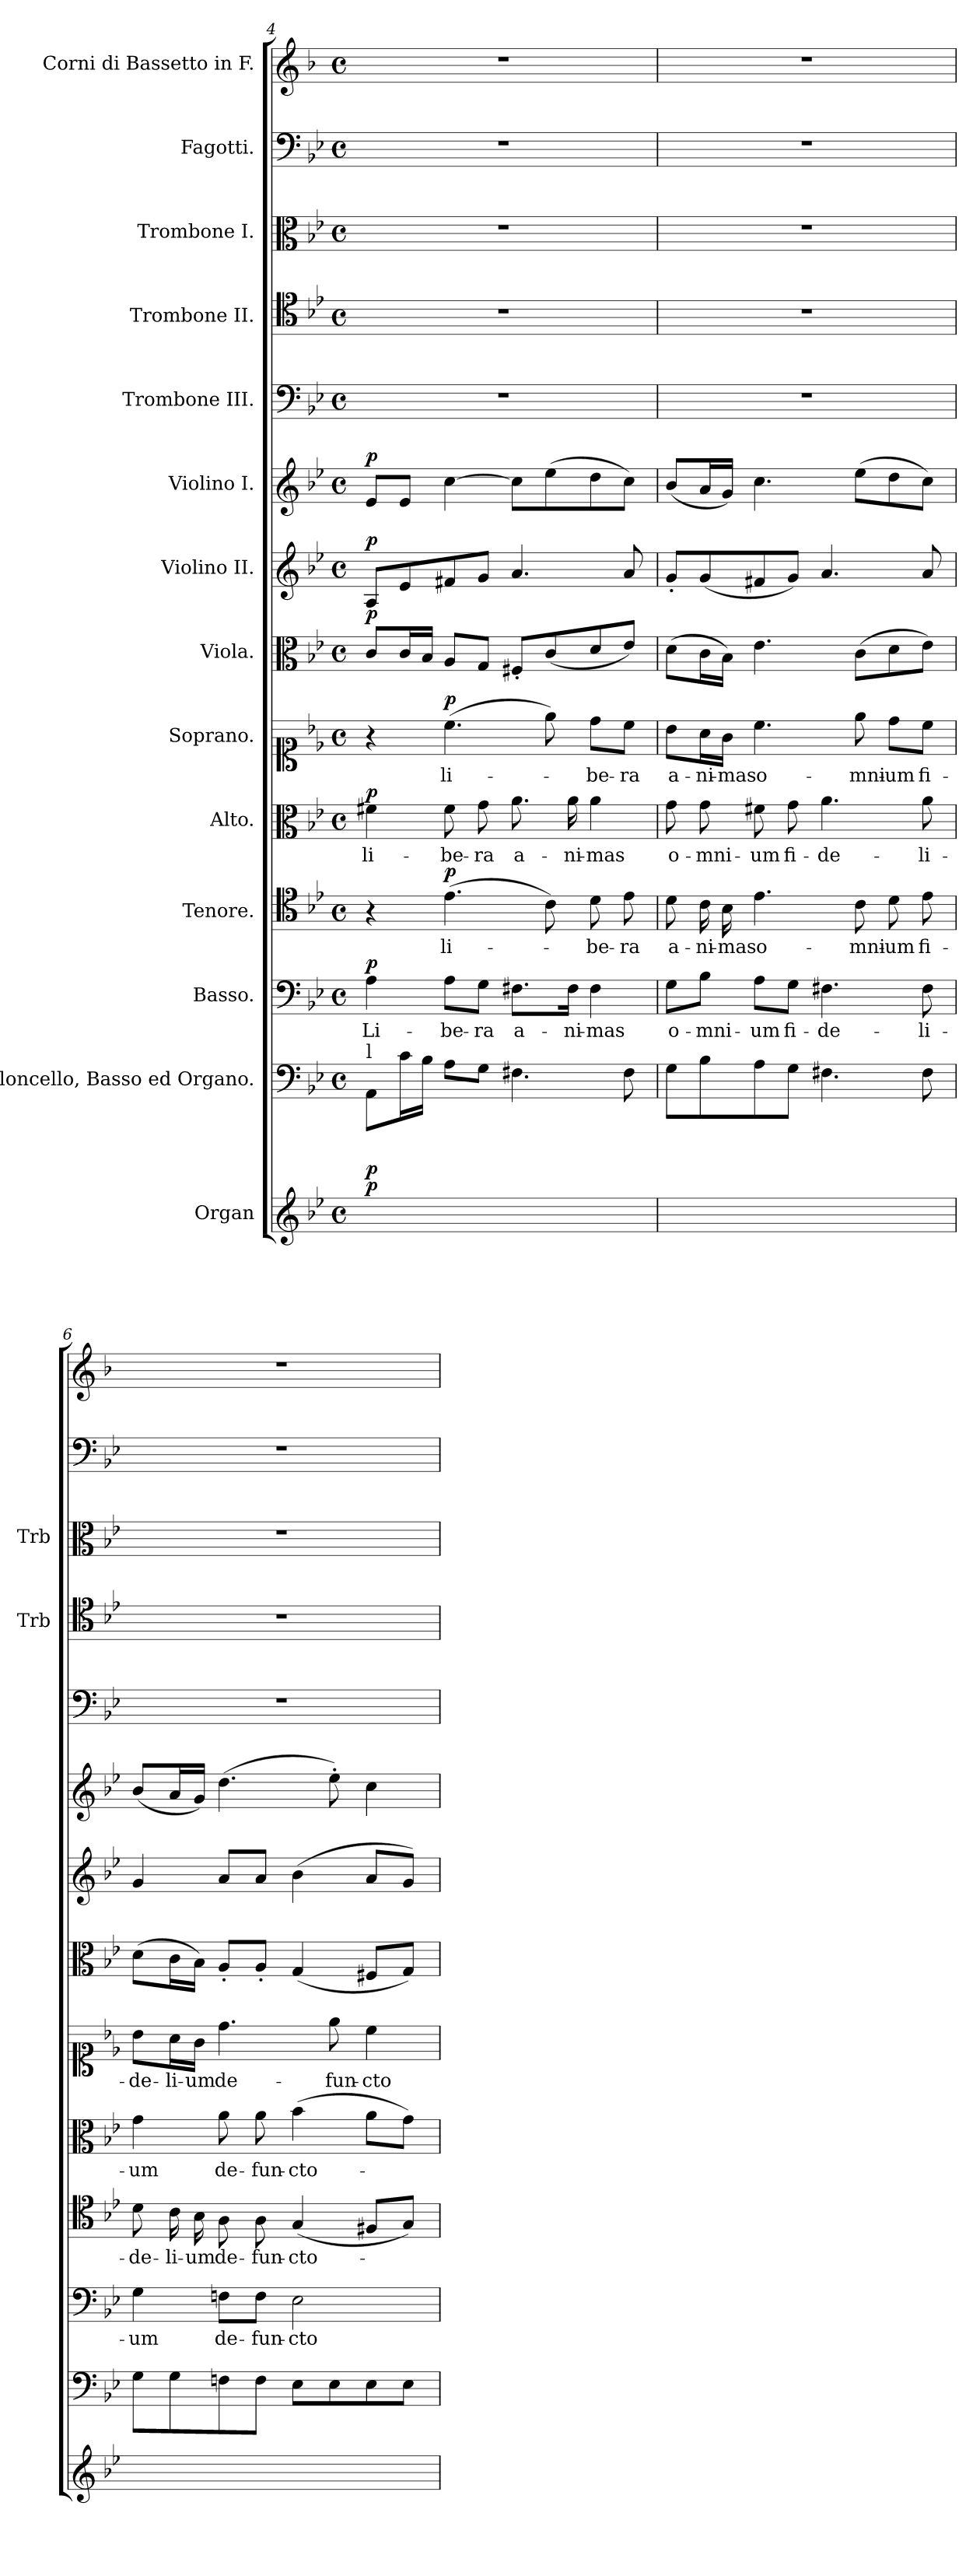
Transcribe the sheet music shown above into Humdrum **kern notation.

**kern	**dynam	**kern	**dynam	**kern	**text	**text	**dynam	**kern	**text	**dynam	**kern	**text	**dynam	**kern	**text	**dynam	**kern	**text	**dynam	**kern	**text	**dynam	**kern	**text	**dynam	**kern	**kern	**kern	**kern	**kern
*part14	*part14	*part13	*part13	*part12	*part12	*part12	*part12	*part11	*part11	*part11	*part10	*part10	*part10	*part9	*part9	*part9	*part8	*part8	*part8	*part7	*part7	*part7	*part6	*part6	*part6	*part5	*part4	*part3	*part2	*part1
*staff14	*staff14	*staff13	*staff13	*staff12	*staff12	*staff12	*staff12	*staff11	*staff11	*staff11	*staff10	*staff10	*staff10	*staff9	*staff9	*staff9	*staff8	*staff8	*staff8	*staff7	*staff7	*staff7	*staff6	*staff6	*staff6	*staff5	*staff4	*staff3	*staff2	*staff1
*I"Organ	*	*I"Violoncello, Basso ed Organo.	*	*I"Basso.	*	*	*	*I"Tenore.	*	*	*I"Alto.	*	*	*I"Soprano.	*	*	*I"Viola.	*	*	*I"Violino II.	*	*	*I"Violino I.	*	*	*I"Trombone III.	*I"Trombone II.	*I"Trombone I.	*I"Fagotti.	*I"Corni di Bassetto in F.
*	*	*	*	*	*	*	*	*	*	*	*	*	*	*	*	*	*	*	*	*	*	*	*	*	*	*	*I'Trb	*I'Trb	*	*
!!LO:PB:g=z
*clefG2	*	*clefF4	*	*clefF4	*	*	*	*clefC4	*	*	*clefC3	*	*	*clefC1	*	*	*clefC3	*	*	*clefG2	*	*	*clefG2	*	*	*clefF4	*clefC4	*clefC3	*clefF4	*clefG2
*	*	*	*	*	*	*	*	*	*	*	*	*	*	*	*	*	*	*	*	*	*	*	*	*	*	*	*	*	*	*ITrd1c2
*k[b-e-]	*	*k[b-e-]	*	*k[b-e-]	*	*	*	*k[b-e-]	*	*	*k[b-e-]	*	*	*k[b-e-]	*	*	*k[b-e-]	*	*	*k[b-e-]	*	*	*k[b-e-]	*	*	*k[b-e-]	*k[b-e-]	*k[b-e-]	*k[b-e-]	*k[b-e-a-]
*M4/4	*	*M4/4	*	*M4/4	*	*	*	*M4/4	*	*	*M4/4	*	*	*M4/4	*	*	*M4/4	*	*	*M4/4	*	*	*M4/4	*	*	*M4/4	*M4/4	*M4/4	*M4/4	*M4/4
*met(c)	*	*met(c)	*	*met(c)	*	*	*	*met(c)	*	*	*met(c)	*	*	*met(c)	*	*	*met(c)	*	*	*met(c)	*	*	*met(c)	*	*	*met(c)	*met(c)	*met(c)	*met(c)	*met(c)
=4	=4	=4	=4	=4	=4	=4	=4	=4	=4	=4	=4	=4	=4	=4	=4	=4	=4	=4	=4	=4	=4	=4	=4	=4	=4	=4	=4	=4	=4	=4
*^	*	*^	*	*	*	*	*	*	*	*	*	*	*	*	*	*	*	*	*	*	*	*	*	*	*	*	*	*	*	*
!	!	!	!LO:TX:a:t=l	!	!	!	!	!	!	!	!	!	!	!	!	!	!	!	!	!	!	!	!	!	!	!	!	!	!	!	!	!
!	!	!LO:DY:a	!	!	!LO:DY:b	!	!LO:LY:b	!	!LO:DY:a	!	!	!	!	!LO:LY:b	!LO:DY:a	!	!	!	!	!	!LO:DY:b	!	!	!LO:DY:b	!	!	!LO:DY:b	!	!	!	!	!
4A\yy 4c\yy 4f#X\yy	8AAA/Lyy	p	8AA\L	8AAA\Lyy	p	4A\	Li-	.	p	4r	.	.	4f#X\	li-	p	4r	.	.	8c/L	.	p	8A/L	.	p	8e-/L	.	p	1r	1r	1r	1r	1r
.	16C/Lyy	.	16c\L	16C\Lyy	.	.	.	.	.	.	.	.	.	.	.	.	.	.	16c/L	.	.	8e-/	.	.	8e-/J	.	.	.	.	.	.	.
.	16BB-/JJyy	.	16B-\JJ	16BB-\JJyy	.	.	.	.	.	.	.	.	.	.	.	.	.	.	16B-/JJ	.	.	.	.	.	.	.	.	.	.	.	.	.
!	!	!	!	!	!	!	!LO:LY:b	!	!	!	!LO:LY:b	!LO:DY:a	!	!LO:LY:b	!	!	!LO:LY:b	!LO:DY:a	!	!LO:LY:b	!	!	!LO:LY:b	!	!	!LO:LY:b	!	!	!	!	!	!
[8c\yy [8e-\yy 8a\yyL	8AA/Lyy	.	8A\L	8AA\Lyy	.	8A\L	-be-	.	.	(>4.e-\	li-	p	8f#\	-be-	.	(>4.cc\	li-	p	8A/L	.	.	8f#X/	.	.	[4cc\	.	.	.	.	.	.	.
!	!	!	!	!	!	!	!LO:LY:b	!	!	!	!	!	!	!LO:LY:b	!	!	!	!	!	!	!	!	!	!	!	!	!	!	!	!	!	!
8c\yy_ 8e-\yy_ 8g\yyJ	8GG/Jyy	.	8G\J	8GG\Jyy	.	8G\J	-ra	.	.	.	.	.	8g\	-ra	.	.	.	.	8G/J	.	.	8g/J	.	.	.	.	.	.	.	.	.	.
!	!	!	!	!	!	!	!LO:LY:b	!LO:LY:b	!	!	!	!	!	!LO:LY:b	!	!	!	!	!	!	!	!	!	!	!	!	!	!	!	!	!	!
[4A\yy 4c\yy] 4e-\yy] [4f#\yy	4.FF#X/yy	.	4.F#X\	4.FF#X\yy	.	8.F#X\L	a-	.	.	.	.	.	8.a\	a-	.	.	.	.	8F#X'/L	.	.	4.a/	.	.	8cc\L]	.	.	.	.	.	.	.
.	.	.	.	.	.	.	.	.	.	8c\)	.	.	.	.	.	8ee-\)	.	.	(<8c/	.	.	.	.	.	(>8ee-\	.	.	.	.	.	.	.
!	!	!	!	!	!	!	!LO:LY:b	!	!	!	!	!	!	!LO:LY:b	!	!	!	!	!	!	!	!	!	!	!	!	!	!	!	!	!	!
.	.	.	.	.	.	16F#\Jk	-ni-	.	.	.	.	.	16a\	-ni-	.	.	.	.	.	.	.	.	.	.	.	.	.	.	.	.	.	.
!	!	!	!	!	!	!	!LO:LY:b	!	!	!	!LO:LY:b	!	!	!LO:LY:b	!	!	!LO:LY:b	!	!	!	!	!	!	!	!	!	!	!	!	!	!	!
8A\yy_ 8d\yy 8f#\yy_L	.	.	.	.	.	4F#\	-mas	.	.	8d\	-be-	.	4a\	-mas	.	8dd\L	-be-	.	8d/	.	.	.	.	.	8dd\	.	.	.	.	.	.	.
!	!	!	!	!	!	!	!	!	!	!	!LO:LY:b	!	!	!	!	!	!LO:LY:b	!	!	!	!	!	!	!	!	!	!	!	!	!	!	!
8A\yy] 8c\yy 8f#\yy]J	8FF#/yy	.	8F#\	8FF#\yy	.	.	.	.	.	8e-\	-ra	.	.	.	.	8cc\J	-ra	.	8e-/J)	.	.	8a/	.	.	8cc\J)	.	.	.	.	.	.	.
=5	=5	=5	=5	=5	=5	=5	=5	=5	=5	=5	=5	=5	=5	=5	=5	=5	=5	=5	=5	=5	=5	=5	=5	=5	=5	=5	=5	=5	=5	=5	=5	=5
!	!	!	!	!	!	!	!LO:LY:b	!	!	!	!LO:LY:b	!	!	!LO:LY:b	!	!	!LO:LY:b	!	!	!	!	!	!	!	!	!	!	!	!	!	!	!
4B-\yy 4d\yy 4g\yy	8GG/Lyy	.	8G\L	8GG\Lyy	.	8G\L	o-	.	.	8d\	a-	.	8g\	o-	.	8b-\L	a-	.	(>8d\L	.	.	8g'/L	.	.	(<8b-/L	.	.	1r	1r	1r	1r	1r
!	!	!	!	!	!	!	!LO:LY:b	!	!	!	!LO:LY:b	!	!	!LO:LY:b	!	!	!LO:LY:b	!	!	!	!	!	!	!	!	!	!	!	!	!	!	!
.	8BB-/yy	.	8B-\	8BB-\yy	.	8B-\J	-mni-	.	.	16c\	-ni-	.	8g\	-mni-	.	16a\L	ni-	.	16c\L	.	.	(<8g/	.	.	16a/L	.	.	.	.	.	.	.
!	!	!	!	!	!	!	!	!	!	!	!LO:LY:b	!	!	!	!	!	!LO:LY:b	!	!	!	!	!	!	!	!	!	!	!	!	!	!	!
.	.	.	.	.	.	.	.	.	.	16B-\	-mas	.	.	.	.	16g\JJ	-mas	.	16B-\JJ)	.	.	.	.	.	16g/JJ)	.	.	.	.	.	.	.
!	!	!	!	!	!	!	!LO:LY:b	!	!	!	!LO:LY:b	!	!	!LO:LY:b	!	!	!LO:LY:b	!	!	!	!	!	!	!	!	!	!	!	!	!	!	!
8A\yy [8c\yy [8e-\yy 8f#X\yyL	8AA/yy	.	8A\	8AA\yy	.	8A\L	-um	.	.	4.e-\	o-	.	8f#X\	-um	.	4.cc\	o-	.	4.e-\	.	.	8f#X/	.	.	4.cc\	.	.	.	.	.	.	.
!	!	!	!	!	!	!	!LO:LY:b	!	!	!	!	!	!	!LO:LY:b	!	!	!	!	!	!	!	!	!	!	!	!	!	!	!	!	!	!
8c\yy] 8e-\yy_ 8g\yyJ	8GG/Jyy	.	8G\J	8GG\Jyy	.	8G\J	fi-	.	.	.	.	.	8g\	fi-	.	.	.	.	.	.	.	8g/J)	.	.	.	.	.	.	.	.	.	.
!	!	!	!	!	!	!	!LO:LY:b	!	!	!	!	!	!	!LO:LY:b	!	!	!	!	!	!	!	!	!	!	!	!	!	!	!	!	!	!
4c\yy 4e-\yy] [4f#\yy [4a\yy	4.FF#X/yy	.	4.F#X\	4.FF#X\yy	.	4.F#X\	-de-	.	.	.	.	.	4.a\	-de-	.	.	.	.	.	.	.	4.a/	.	.	.	.	.	.	.	.	.	.
!	!	!	!	!	!	!	!	!	!	!	!LO:LY:b	!	!	!	!	!	!LO:LY:b	!	!	!	!	!	!	!	!	!	!	!	!	!	!	!
.	.	.	.	.	.	.	.	.	.	8c\	-mni-	.	.	.	.	8ee-\	-mni-	.	(>8c\L	.	.	.	.	.	(>8ee-\L	.	.	.	.	.	.	.
!	!	!	!	!	!	!	!	!	!	!	!LO:LY:b	!	!	!	!	!	!LO:LY:b	!	!	!	!	!	!	!	!	!	!	!	!	!	!	!
8d\yy 8f#\yy_ 8a\yy_L	.	.	.	.	.	.	.	.	.	8d\	-um	.	.	.	.	8dd\L	-um	.	8d\	.	.	.	.	.	8dd\	.	.	.	.	.	.	.
!	!	!	!	!	!	!	!LO:LY:b	!	!	!	!LO:LY:b	!	!	!LO:LY:b	!	!	!LO:LY:b	!	!	!	!	!	!	!	!	!	!	!	!	!	!	!
8c\yy 8f#\yy] 8a\yy]J	8FF#/yy	.	8F#\	8FF#\yy	.	8F#\	-li-	.	.	8e-\	fi-	.	8a\	-li-	.	8cc\J	fi-	.	8e-\J)	.	.	8a/	.	.	8cc\J)	.	.	.	.	.	.	.
=6	=6	=6	=6	=6	=6	=6	=6	=6	=6	=6	=6	=6	=6	=6	=6	=6	=6	=6	=6	=6	=6	=6	=6	=6	=6	=6	=6	=6	=6	=6	=6	=6
!	!	!	!	!	!	!	!LO:LY:b	!	!	!	!LO:LY:b	!	!	!LO:LY:b	!	!	!LO:LY:b	!	!	!	!	!	!	!	!	!	!	!	!	!	!	!
4B-\yy [4d\yy 4g\yy	8GG/Lyy	.	8G\L	8GG\Lyy	.	4G\	-um	.	.	8d\	-de-	.	4g\	-um	.	8b-\L	-de-	.	(>8d\L	.	.	4g/	.	.	(<8b-/L	.	.	1r	1r	1r	1r	1r
!	!	!	!	!	!	!	!	!	!	!	!LO:LY:b	!	!	!	!	!	!LO:LY:b	!	!	!	!	!	!	!	!	!	!	!	!	!	!	!
.	8GG/yy	.	8G\	8GG\yy	.	.	.	.	.	16c\	-li-	.	.	.	.	16a\L	-li-	.	16c\L	.	.	.	.	.	16a/L	.	.	.	.	.	.	.
!	!	!	!	!	!	!	!	!	!	!	!LO:LY:b	!	!	!	!	!	!LO:LY:b	!	!	!	!	!	!	!	!	!	!	!	!	!	!	!
.	.	.	.	.	.	.	.	.	.	16B-\	-um	.	.	.	.	16g\JJ	-um	.	16B-\JJ)	.	.	.	.	.	16g/JJ)	.	.	.	.	.	.	.
!	!	!	!	!	!	!	!LO:LY:b	!	!	!	!LO:LY:b	!	!	!LO:LY:b	!	!	!LO:LY:b	!	!	!	!	!	!	!	!	!	!	!	!	!	!	!
4A\yy 4d\yy] 4fn\yy	8FF/yy	.	8Fn\	8FFn\yy	.	8Fn\L	de-	.	.	8A\	de-	.	8a\	de-	.	4.dd\	de-	.	8A'/L	.	.	8a/L	.	.	(>4.dd\	.	.	.	.	.	.	.
!	!	!	!	!	!	!	!LO:LY:b	!	!	!	!LO:LY:b	!	!	!LO:LY:b	!	!	!	!	!	!	!	!	!	!	!	!	!	!	!	!	!	!
.	8FF/Jyy	.	8F\J	8FF\Jyy	.	8F\J	-fun-	.	.	8A\	-fun-	.	8a\	-fun-	.	.	.	.	8A'/J	.	.	8a/J	.	.	.	.	.	.	.	.	.	.
!	!	!	!	!	!	!	!LO:LY:b	!	!	!	!LO:LY:b	!	!	!LO:LY:b	!	!	!	!	!	!	!	!	!	!	!	!	!	!	!	!	!	!
4B-\yy 4d\yy [4e-\yy [4g\yy	8EE-/Lyy	.	8E-\L	8EE-\Lyy	.	2E-\	-cto-	.	.	(<4G/	-cto-	.	(>4b-\	-cto-	.	.	.	.	(<4G/	.	.	(>4b-\	.	.	.	.	.	.	.	.	.	.
!	!	!	!	!	!	!	!	!	!	!	!	!	!	!	!	!	!LO:LY:b	!	!	!	!	!	!	!	!	!	!	!	!	!	!	!
.	8EE-/yy	.	8E-\	8EE-\yy	.	.	.	.	.	.	.	.	.	.	.	8ee-\	-fun-	.	.	.	.	.	.	.	8ee-'\)	.	.	.	.	.	.	.
!	!	!	!	!	!	!	!	!	!	!	!	!	!	!	!	!	!LO:LY:b	!	!	!	!	!	!	!	!	!	!	!	!	!	!	!
4c\yy 4e-\yy] 4g\yy]	8EE-/yy	.	8E-\	8EE-\yy	.	.	.	.	.	8F#X/L	.	.	8a\L	.	.	4cc\	-cto-	.	8F#X/L	.	.	8a/L	.	.	4cc\	.	.	.	.	.	.	.
.	8EE-/Jyy	.	8E-\J	8EE-\Jyy	.	.	.	.	.	8G/J)	.	.	8g\J)	.	.	.	.	.	8G/J)	.	.	8g/J)	.	.	.	.	.	.	.	.	.	.
*v	*v	*	*	*	*	*	*	*	*	*	*	*	*	*	*	*	*	*	*	*	*	*	*	*	*	*	*	*	*	*	*	*
*	*	*v	*v	*	*	*	*	*	*	*	*	*	*	*	*	*	*	*	*	*	*	*	*	*	*	*	*	*	*	*	*
=	=	=	=	=	=	=	=	=	=	=	=	=	=	=	=	=	=	=	=	=	=	=	=	=	=	=	=	=	=	=
*-	*-	*-	*-	*-	*-	*-	*-	*-	*-	*-	*-	*-	*-	*-	*-	*-	*-	*-	*-	*-	*-	*-	*-	*-	*-	*-	*-	*-	*-	*-
